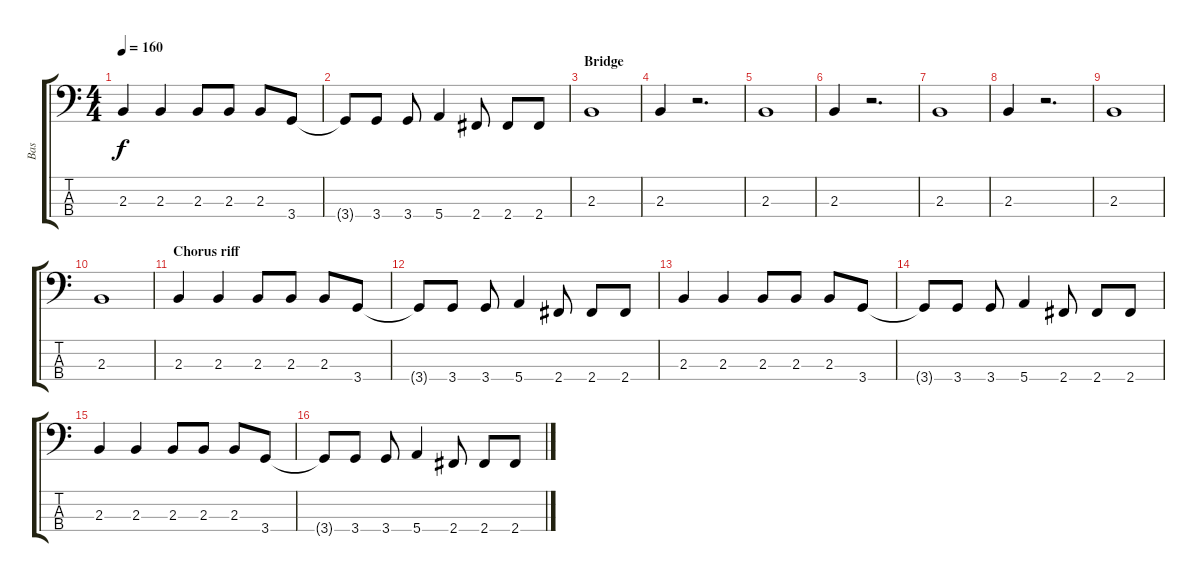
\track ("Bas" "Bas") {instrument electricbassfinger}
\staff {score tabs}
\tuning (G2 D2 A1 E1) {hide}
\ts (4 4)
\tempo 160
\clef f4
\ks c
2.3.4{dy f instrument electricbassfinger} 2.3.4 2.3.8 2.3.8 2.3.8 3.4.8 |
3.4{t}.8 3.4.8 3.4.8 5.4.4 2.4.8 2.4.8 2.4.8 |
\section ("" "Bridge")
2.3.1{instrument electricbassfinger} |
2.3.4 r.2{d} |
2.3.1{instrument electricbassfinger} |
2.3.4 r.2{d} |
2.3.1{instrument electricbassfinger} |
2.3.4 r.2{d} |
2.3.1{instrument electricbassfinger} |
2.3.1 |
\section ("" "Chorus riff")
2.3.4{instrument electricbassfinger} 2.3.4 2.3.8 2.3.8 2.3.8 3.4.8 |
3.4{t}.8 3.4.8 3.4.8 5.4.4 2.4.8 2.4.8 2.4.8 |
2.3.4{instrument electricbassfinger} 2.3.4 2.3.8 2.3.8 2.3.8 3.4.8 |
3.4{t}.8 3.4.8 3.4.8 5.4.4 2.4.8 2.4.8 2.4.8 |
2.3.4{instrument electricbassfinger} 2.3.4 2.3.8 2.3.8 2.3.8 3.4.8 |
3.4{t}.8 3.4.8 3.4.8 5.4.4 2.4.8 2.4.8 2.4.8
